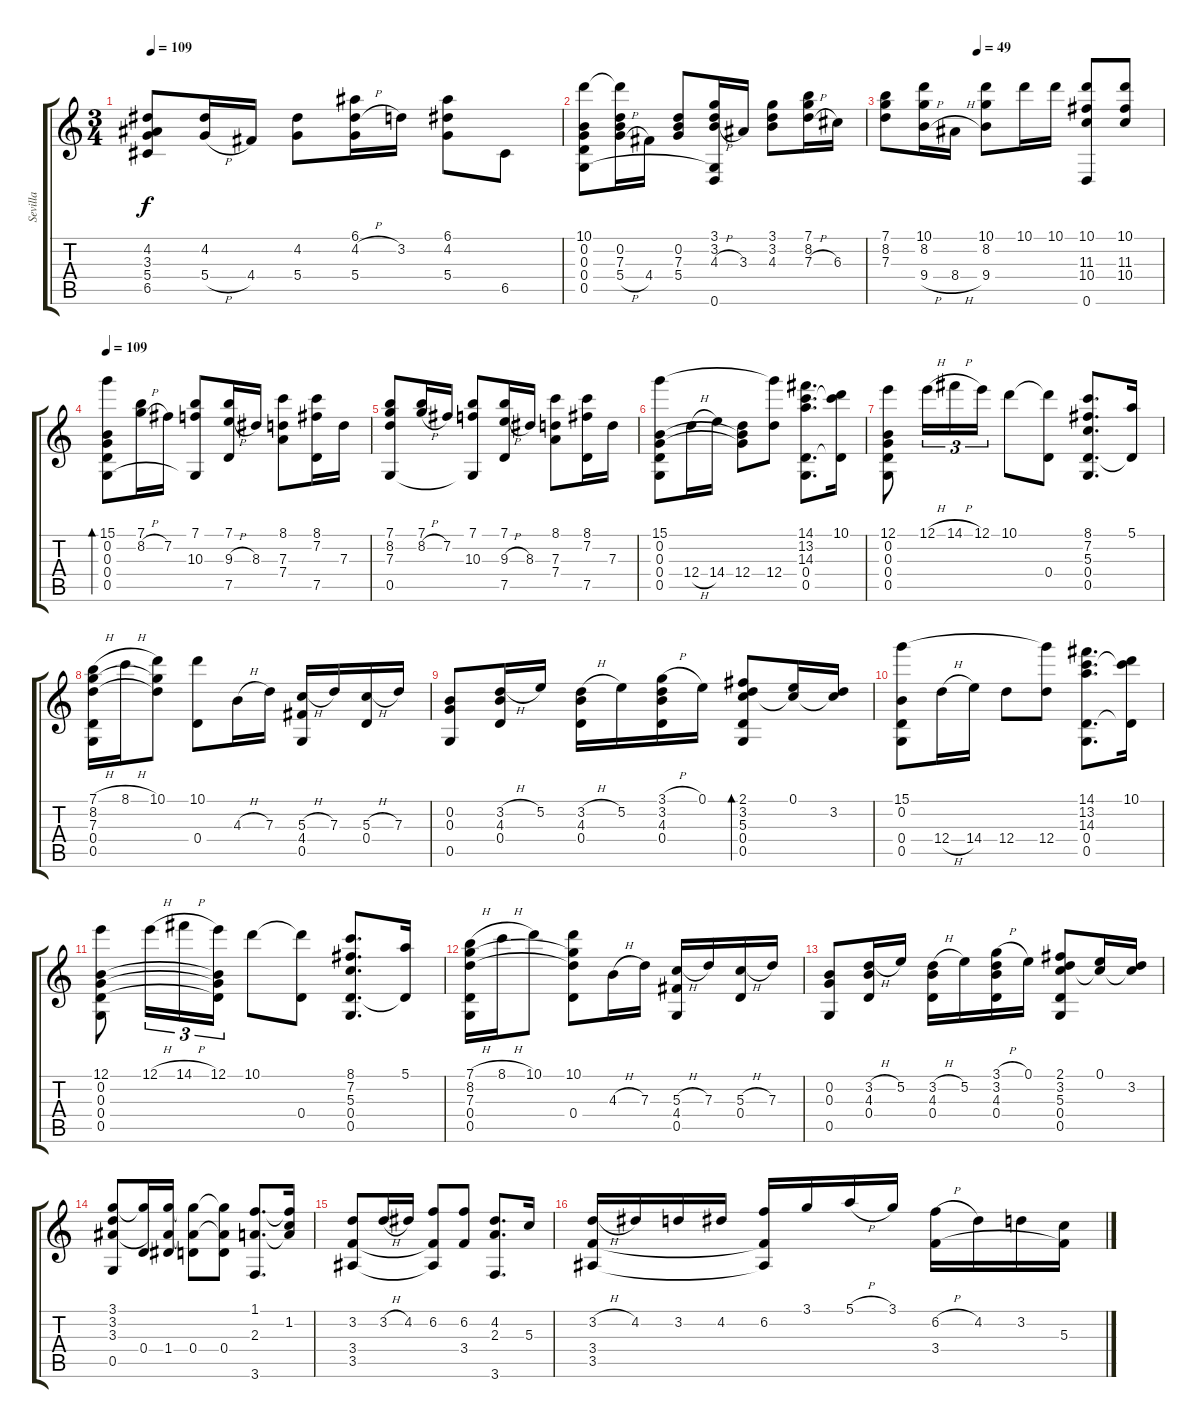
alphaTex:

\track ("Sevilla" "Sevilla") {instrument acousticguitarnylon}
\staff {score tabs}
\tuning (E4 B3 G3 D3 G2 D2) {hide}
\ts (3 4)
\tempo 109
\clef g2
\ks c
(4.2 3.3 5.4 6.5).8{dy f} (4.2 5.4{h}).16 4.4.16 (4.2 5.4).8 (6.1 4.2{h} 5.4).16 3.2.16 (6.1 4.2 5.4).8 6.5.8 |
(10.1 0.2 0.3 0.4 0.5).8 (10.1{t} 0.2 7.3 5.4{h}).16 4.4.16 (0.2 7.3 5.4).8 (3.1 3.2 4.3{h} 0.5{t} 0.6).16 3.3.16 (3.1 3.2 4.3).8 (7.1 8.2 7.3{h}).16 6.3.16 |
\tempo (49 0.3333333333333333)
(7.1 8.2 7.3).8 (10.1 8.2 9.4{h}).16 8.4{h}.16 (10.1 8.2 9.4).8 10.1.16 10.1.16 (10.1 11.3 10.4 0.6).8 (10.1 11.3 10.4).8 |
\tempo 109
(15.1 0.2 0.3 0.4 0.5).8{bd 30} (7.1 8.2{h}).16 7.2.16 (7.1 10.3 0.5{t}).8 (7.1 9.3{h} 7.5).16 8.3.16 (8.1 7.3 7.4).8 (8.1 7.2 7.5).16 7.3.16 |
(7.1 8.2 7.3 0.5).8 (7.1 8.2{h}).16 7.2.16 (7.1 10.3 0.5{t}).8 (7.1 9.3{h} 7.5).16 8.3.16 (8.1 7.3 7.4).8 (8.1 7.2 7.5).16 7.3.16 |
(15.1 0.2 0.3 0.4 0.5).8 12.4{h}.16 14.4.16 (0.2{t} 0.3{t} 12.4).8 (15.1{t} 12.4).8 (14.1 13.2 14.3 0.4 0.5).8{d} (10.1 13.2{t} 0.4{t}).16 |
(12.1 0.2 0.3 0.4 0.5).8 12.1{h}.16{tu (3 2)} 14.1{h}.16{tu (3 2)} 12.1.16{tu (3 2)} 10.1.8 (10.1{t} 0.4).8 (8.1 7.2 5.3 0.4 0.5).8{d} (5.1 0.4{t}).16 |
(7.1{h} 8.2 7.3 0.4 0.5).16 8.1{h}.16 (10.1 8.2{t} 7.3{t}).8 (10.1 0.4).8 4.3{h}.16 7.3.16 (5.3{h} 4.4 0.5).16 7.3.16 (5.3{h} 0.4).16 7.3.16 |
(0.2 0.3 0.5).8 (3.2{h} 4.3 0.4).16 5.2.16 (3.2{h} 4.3 0.4).16 5.2.16 (3.1{h} 3.2 4.3 0.4).16 0.1.16 (2.1 3.2 5.3 0.4 0.5).8{bd 60} (0.1 5.3{t}).16 (3.2 5.3{t}).16 |
(15.1 0.2 0.4 0.5).8 12.4{h}.16 14.4.16 12.4.8 (15.1{t} 12.4).8 (14.1 13.2 14.3 0.4 0.5).8{d} (10.1 13.2{t} 0.4{t}).16 |
(12.1 0.2 0.3 0.4 0.5).8 12.1{h}.16{tu (3 2)} 14.1{h}.16{tu (3 2)} (12.1 0.2{t} 0.3{t} 0.4{t}).16{tu (3 2)} 10.1.8 (10.1{t} 0.4).8 (8.1 7.2 5.3 0.4 0.5).8{d} (5.1 0.4{t}).16 |
(7.1{h} 8.2 7.3 0.4 0.5).16 8.1{h}.16 10.1.8 (10.1 8.2{t} 7.3{t} 0.4).8 4.3{h}.16 7.3.16 (5.3{h} 4.4 0.5).16 7.3.16 (5.3{h} 0.4).16 7.3.16 |
(0.2 0.3 0.5).8 (3.2{h} 4.3 0.4).16 5.2.16 (3.2{h} 4.3 0.4).16 5.2.16 (3.1{h} 3.2 4.3 0.4).16 0.1.16 (2.1 3.2 5.3 0.4 0.5).8 (0.1 5.3{t}).16 (3.2 5.3{t}).16 |
(3.1 3.2 3.3 0.5).8 (3.1{t} 0.4).16 (3.1{t} 3.3{t} 1.4).16 (3.1{t} 3.3{t} 0.4).8 (3.1{t} 3.3{t} 0.4).8 (1.1 2.3 3.6).8{d} (1.1{t} 1.2 2.3{t}).16 |
(3.2 3.4 3.5).8 3.2{h}.16 4.2.16 (6.2 3.4{t} 3.5{t}).8 (6.2 3.4).8 (4.2 2.3 3.6).8{d} 5.3.16 |
(3.2{h} 3.4 3.5).16 4.2.16 3.2.16 4.2.16 (6.2 3.4{t} 3.5{t}).16 3.1.16 5.1{h}.16 3.1.16 (6.2{h} 3.4).16 4.2.16 3.2.16 (5.3 3.4{t}).16
